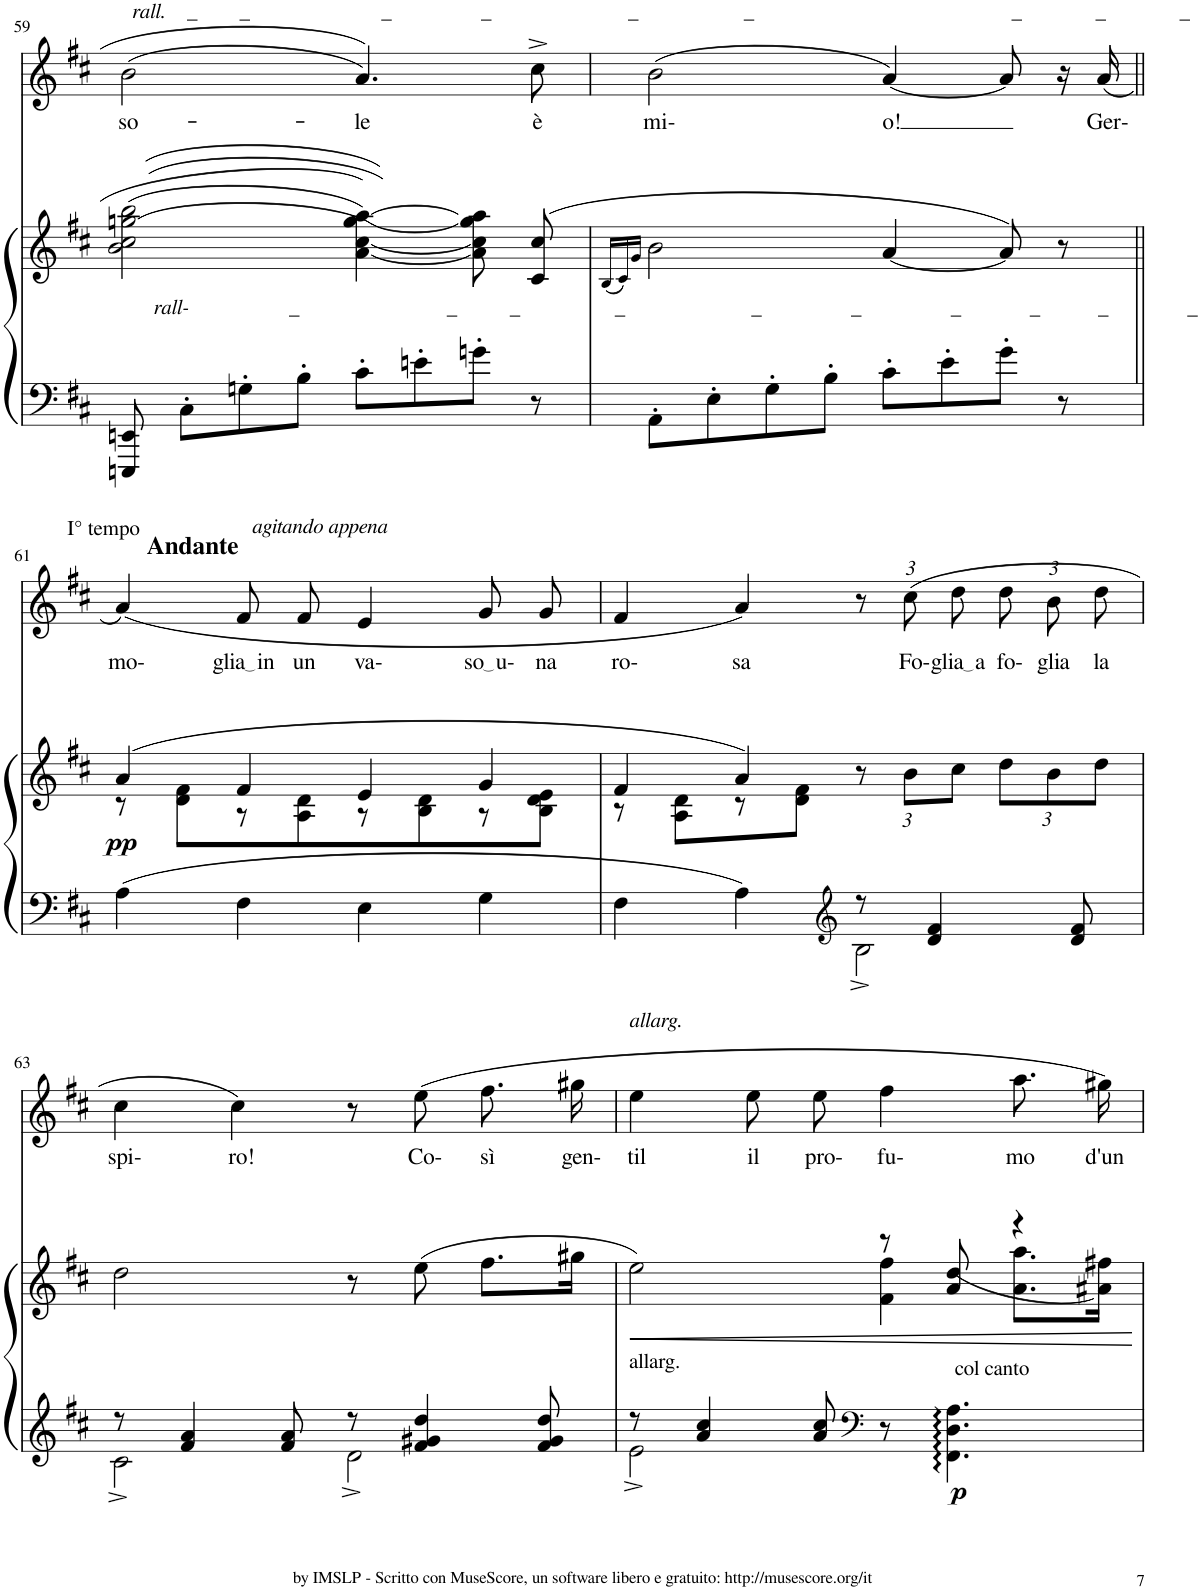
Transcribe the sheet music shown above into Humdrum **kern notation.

**kern	**kern	**dynam	**kern	**text
*part2	*part2	*part2	*part1	*part1
*staff3	*staff2	*staff2/3	*staff1	*staff1
*I"Piano	*	*	*I"Voice	*
*I'Pno	*	*	*	*
!!LO:PB:g=z
*clefF4	*clefG2	*	*clefG2	*
*k[f#c#]	*k[f#c#]	*	*k[f#c#]	*
*M4/4	*M4/4	*	*M4/4	*
*met(c)	*met(c)	*	*met(c)	*
=59	=59	=59	=59	=59
!	!	!	!LO:TX:a:i:t=rall.    _        _                         _                 _                          _                    _                                                 _              _              _	!
!LO:TX:a:i:t=rall-                   _                            _          _                  _                        _                 _                 _             _           _               _	!	!	!	!
!	!	!	!	!LO:LY:b
8EEEn/ 8EEn/	((((2b\ 2cc#\ 2ggn\ 2bb\	.	(2b\	so-
8C#'\L	.	.	.	.
8Gn'\	.	.	.	.
8B'\J	.	.	.	.
!	!	!	!	!LO:LY:b
8c#'\L	[4a\ [4cc#\ [4gg\ [4aa\))))	.	4.a/)	-le
8en'\	.	.	.	.
8gn'\J	8a\] 8cc#\] 8gg\] 8aa\]	.	.	.
!	!	!	!	!LO:LY:b
8r	(8c#/ 8cc#/	.	8cc#^\	è
=60	=60	=60	=60	=60
.	(16qB/LL	.	.	.
.	16qc#/)	.	.	.
.	16qg/JJ	.	.	.
!	!	!	!	!LO:LY:b
8AA'\L	2b\	.	(2b\	mi-
8E'\	.	.	.	.
8G'\	.	.	.	.
8B'\J	.	.	.	.
!	!	!	!	!LO:LY:b
8c#'\L	[4a/	.	[4a/)	o!
8e'\	.	.	.	.
8g'\J	8a/])	.	8a/]	.
8r	8r	.	16r	.
!	!	!	!	!LO:LY:b
.	.	.	(16a/	Ger-
!!LO:LB:g=z
=61||	=61||	=61||	=61||	=61||
*	*^	*	*	*
!	!	!	!	!LO:TX:a:t=I° tempo	!
!	!	!	!	!LO:TX:a:B:t=Andante	!
!	!	!	!LO:DY:b	!	!LO:LY:b
4A\	(4a/	8r	pp	(4a/)	mo-
.	.	8d\ 8f#\L	.	.	.
!	!	!	!	!	!LO:LY:b
4F#\	4f#/	8r	.	8f#/L	glia in
!	!	!	!	!	!LO:LY:b
.	.	8A\ 8d\	.	8f#/J	un
!	!	!	!	!LO:TX:a:i:t=agitando appena	!
!	!	!	!	!	!LO:LY:b
4E\	4e/	8r	.	4e/	va-
.	.	8B\ 8d\	.	.	.
!	!	!	!	!	!LO:LY:b
4G\	4g/	8r	.	8g/L	so u-
!	!	!	!	!	!LO:LY:b
.	.	8B\ 8d\ 8e\J	.	8g/J	na
=62	=62	=62	=62	=62	=62
*^	*	*	*	*	*
!	!	!	!	!	!	!LO:LY:b
4F#\	2ryy	4f#/	8r	.	4f#/	ro-
.	.	.	8A\ 8d\L	.	.	.
!	!	!	!	!	!	!LO:LY:b
4A\	.	4a/)	8r	.	4a/)	sa
.	.	.	8d\ 8f#\J	.	.	.
*clefG2	*	*	*	*	*	*
*	*	*Xbrackettup	*	*	*Xbrackettup	*
8r	2B^\	12r	2ryy	.	12r	.
!	!	!	!	!	!	!LO:LY:b
.	.	12b\L	.	.	(12cc#\L	Fo-
4d/ 4f#/	.	.	.	.	.	.
!	!	!	!	!	!	!LO:LY:b
.	.	12cc#\J	.	.	12dd\J	glia a
!	!	!	!	!	!	!LO:LY:b
.	.	12dd\L	.	.	12dd\L	fo-
!	!	!	!	!	!	!LO:LY:b
.	.	12b\	.	.	12b\	glia
8d/ 8f#/	.	.	.	.	.	.
!	!	!	!	!	!	!LO:LY:b
.	.	12dd\J	.	.	12dd\J	la
*	*	*v	*v	*	*	*
!!LO:LB:g=z
=63	=63	=63	=63	=63	=63
!	!	!	!	!	!LO:LY:b
8r	2c#^\	2dd\	.	4cc#\	spi-
4f#/ 4a/	.	.	.	.	.
!	!	!	!	!	!LO:LY:b
.	.	.	.	4cc#\)	ro!
8f#/ 8a/	.	.	.	.	.
8r	2d^\	8r	.	8r	.
!	!	!	!	!	!LO:LY:b
4f#/ 4g#X/ 4dd/	.	(8ee\	.	(8ee\	Co-
!	!	!	!	!	!LO:LY:b
.	.	8.ff#\L	.	8.ff#\L	sì
8f#/ 8g#/ 8dd/	.	.	.	.	.
!	!	!	!	!	!LO:LY:b
.	.	16gg#X\Jk	.	16gg#X\Jk	gen-
=64	=64	=64	=64	=64	=64
!	!	!	!	!LO:TX:a:i:t=allarg.	!
!LO:TX:a:t=allarg.	!	!	!	!	!
!	!	!	!LO:HP:b	!	!LO:LY:b
*	*	*^	*	*	*
8r	2e^\	2ee\)	2ryy	<	4ee\	til
4a/ 4cc#/	.	.	.	.	.	.
!	!	!	!	!	!	!LO:LY:b
.	.	.	.	.	8ee\L	il
!	!	!	!	!	!	!LO:LY:b
8a/ 8cc#/	.	.	.	.	8ee\J	pro-
*clefF4	*	*	*	*	*	*
!	!	!	!	!	!	!LO:LY:b
8r	2ryy	8r	4f#\ 4ff#\	.	4ff#\	fu-
!LO:TX:a:t=col canto	!	!	!	!	!	!
!	!	!	!	!LO:DY:b=2	!	!
4.FF#\ 4.D\ 4.A\	.	(8a/ 8dd/	.	p	.	.
!	!	!	!	!	!	!LO:LY:b
.	.	4r	8.a\ 8.aa\L	.	8.aa\L	mo
!	!	!	!	!	!	!LO:LY:b
.	.	.	16a#X\ 16ff#X\Jk)	.	16gg#X\Jk)	d'un
*v	*v	*	*	*	*	*
*	*v	*v	*	*	*
.	.	[	.	.
=	=	=	=	=
*-	*-	*-	*-	*-
